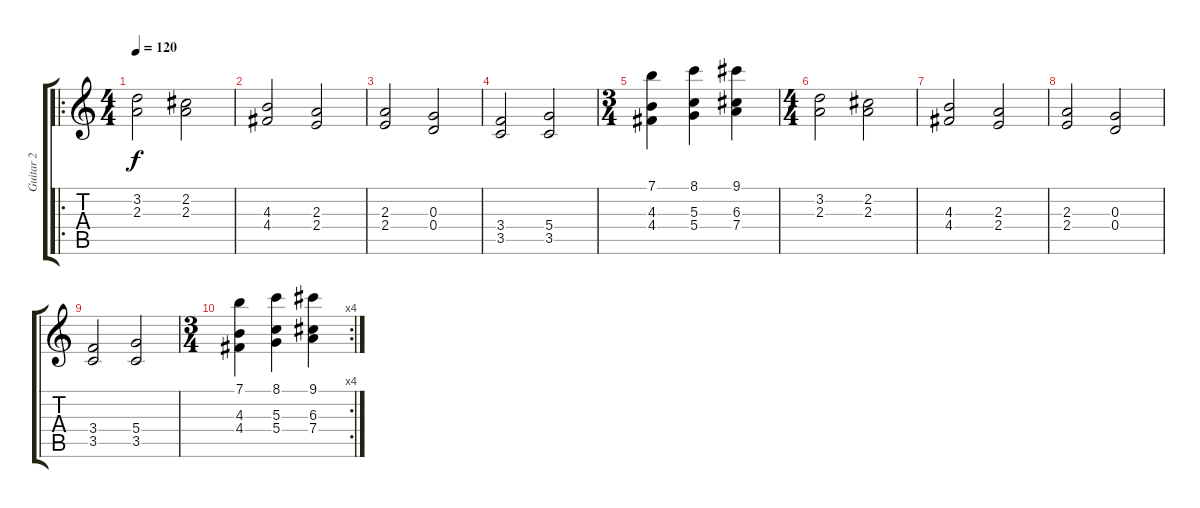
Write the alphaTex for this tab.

\track ("Guitar 2" "Guitar 2") {instrument distortionguitar}
\staff {score tabs}
\tuning (E4 B3 G3 D3 A2 E2) {hide}
\ro
\ts (4 4)
\tempo 120
\clef g2
\ks c
(3.2 2.3).2{dy f} (2.2 2.3).2 |
(4.3 4.4).2 (2.3 2.4).2 |
(2.3 2.4).2 (0.3 0.4).2 |
(3.4 3.5).2 (5.4 3.5).2 |
\ts (3 4)
(7.1 4.3 4.4).4 (8.1 5.3 5.4).4 (9.1 6.3 7.4).4 |
\ts (4 4)
(3.2 2.3).2 (2.2 2.3).2 |
(4.3 4.4).2 (2.3 2.4).2 |
(2.3 2.4).2 (0.3 0.4).2 |
(3.4 3.5).2 (5.4 3.5).2 |
\rc 4
\ts (3 4)
(7.1 4.3 4.4).4 (8.1 5.3 5.4).4 (9.1 6.3 7.4).4
